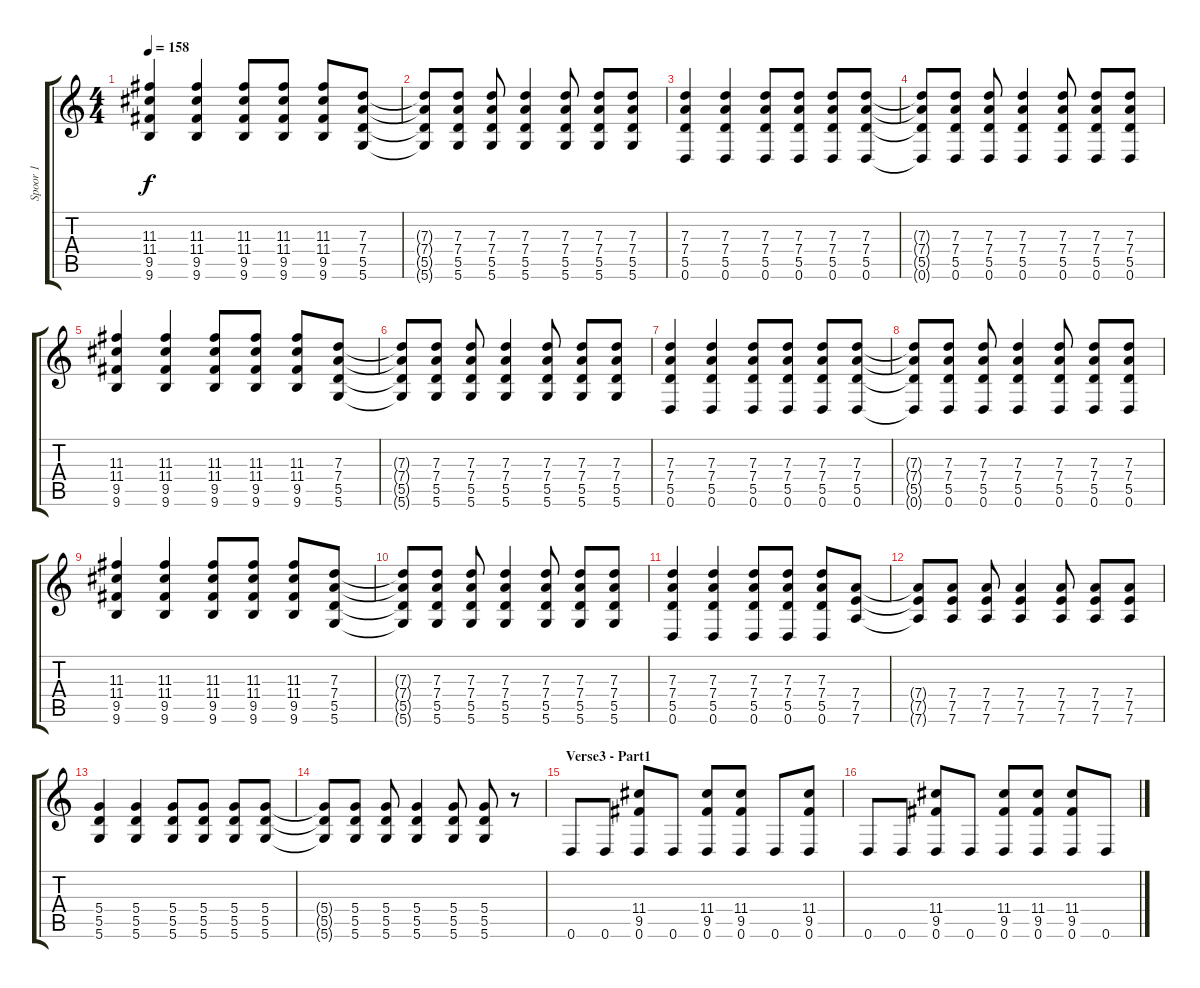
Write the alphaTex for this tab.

\track ("Spoor 1" "Spoor 1") {instrument acousticguitarsteel}
\staff {score tabs}
\tuning (E4 B3 G3 D3 A2 D2) {hide}
\ts (4 4)
\tempo 158
\clef g2
\ks c
(11.3{t} 11.4{t} 9.5{t} 9.6{t}).4{dy f} (11.3 11.4 9.5 9.6).4 (11.3 11.4 9.5 9.6).8 (11.3 11.4 9.5 9.6).8 (11.3 11.4 9.5 9.6).8 (7.3 7.4 5.5 5.6).8 |
(7.3{t} 7.4{t} 5.5{t} 5.6{t}).8 (7.3 7.4 5.5 5.6).8 (7.3 7.4 5.5 5.6).8 (7.3 7.4 5.5 5.6).4 (7.3 7.4 5.5 5.6).8 (7.3 7.4 5.5 5.6).8 (7.3 7.4 5.5 5.6).8 |
(7.3 7.4 5.5 0.6).4 (7.3 7.4 5.5 0.6).4 (7.3 7.4 5.5 0.6).8 (7.3 7.4 5.5 0.6).8 (7.3 7.4 5.5 0.6).8 (7.3 7.4 5.5 0.6).8 |
(7.3{t} 7.4{t} 5.5{t} 0.6{t}).8 (7.3 7.4 5.5 0.6).8 (7.3 7.4 5.5 0.6).8 (7.3 7.4 5.5 0.6).4 (7.3 7.4 5.5 0.6).8 (7.3 7.4 5.5 0.6).8 (7.3 7.4 5.5 0.6).8 |
(11.3 11.4 9.5 9.6).4 (11.3 11.4 9.5 9.6).4 (11.3 11.4 9.5 9.6).8 (11.3 11.4 9.5 9.6).8 (11.3 11.4 9.5 9.6).8 (7.3 7.4 5.5 5.6).8 |
(7.3{t} 7.4{t} 5.5{t} 5.6{t}).8 (7.3 7.4 5.5 5.6).8 (7.3 7.4 5.5 5.6).8 (7.3 7.4 5.5 5.6).4 (7.3 7.4 5.5 5.6).8 (7.3 7.4 5.5 5.6).8 (7.3 7.4 5.5 5.6).8 |
(7.3 7.4 5.5 0.6).4 (7.3 7.4 5.5 0.6).4 (7.3 7.4 5.5 0.6).8 (7.3 7.4 5.5 0.6).8 (7.3 7.4 5.5 0.6).8 (7.3 7.4 5.5 0.6).8 |
(7.3{t} 7.4{t} 5.5{t} 0.6{t}).8 (7.3 7.4 5.5 0.6).8 (7.3 7.4 5.5 0.6).8 (7.3 7.4 5.5 0.6).4 (7.3 7.4 5.5 0.6).8 (7.3 7.4 5.5 0.6).8 (7.3 7.4 5.5 0.6).8 |
(11.3 11.4 9.5 9.6).4 (11.3 11.4 9.5 9.6).4 (11.3 11.4 9.5 9.6).8 (11.3 11.4 9.5 9.6).8 (11.3 11.4 9.5 9.6).8 (7.3 7.4 5.5 5.6).8 |
(7.3{t} 7.4{t} 5.5{t} 5.6{t}).8 (7.3 7.4 5.5 5.6).8 (7.3 7.4 5.5 5.6).8 (7.3 7.4 5.5 5.6).4 (7.3 7.4 5.5 5.6).8 (7.3 7.4 5.5 5.6).8 (7.3 7.4 5.5 5.6).8 |
(7.3 7.4 5.5 0.6).4 (7.3 7.4 5.5 0.6).4 (7.3 7.4 5.5 0.6).8 (7.3 7.4 5.5 0.6).8 (7.3 7.4 5.5 0.6).8 (7.4 7.5 7.6).8 |
(7.4{t} 7.5{t} 7.6{t}).8 (7.4 7.5 7.6).8 (7.4 7.5 7.6).8 (7.4 7.5 7.6).4 (7.4 7.5 7.6).8 (7.4 7.5 7.6).8 (7.4 7.5 7.6).8 |
(5.4 5.5 5.6).4 (5.4 5.5 5.6).4 (5.4 5.5 5.6).8 (5.4 5.5 5.6).8 (5.4 5.5 5.6).8 (5.4 5.5 5.6).8 |
(5.4{t} 5.5{t} 5.6{t}).8 (5.4 5.5 5.6).8 (5.4 5.5 5.6).8 (5.4 5.5 5.6).4 (5.4 5.5 5.6).8 (5.4 5.5 5.6).8 r.8 |
\section ("" "Verse3 - Part1")
0.6.8{volume 16 instrument acousticguitarsteel} 0.6.8 (11.4 9.5 0.6).8 0.6.8 (11.4 9.5 0.6).8 (11.4 9.5 0.6).8 0.6.8 (11.4 9.5 0.6).8 |
0.6.8 0.6.8 (11.4 9.5 0.6).8 0.6.8 (11.4 9.5 0.6).8 (11.4 9.5 0.6).8 (11.4 9.5 0.6).8 0.6.8
